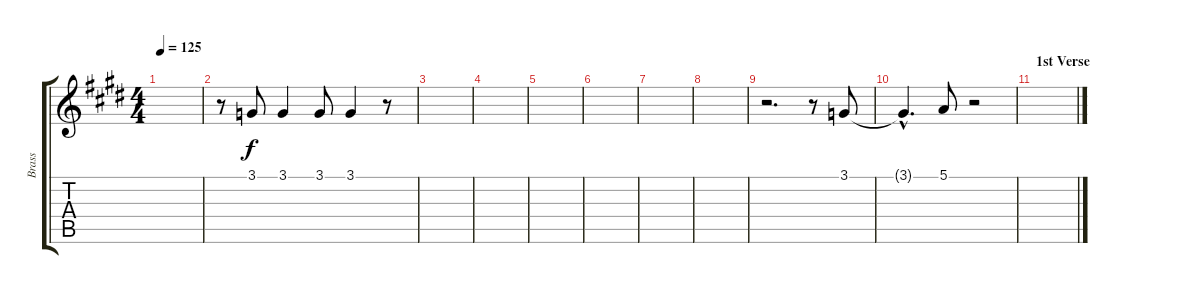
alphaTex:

\track ("Brass" "Brass") {instrument brasssection}
\staff {score tabs}
\tuning (E4 B3 G3 D3 A2 E2) {hide}
\ts (4 4)
\tempo 125
\clef g2
\ks e
|
r.8 3.1.8 3.1.4 3.1.8 3.1.4 r.8 |
|
|
|
|
|
|
r.2{d} r.8 3.1.8 |
3.1{hac t}.4{d} 5.1.8 r.2 |
\section ("" "1st Verse")
